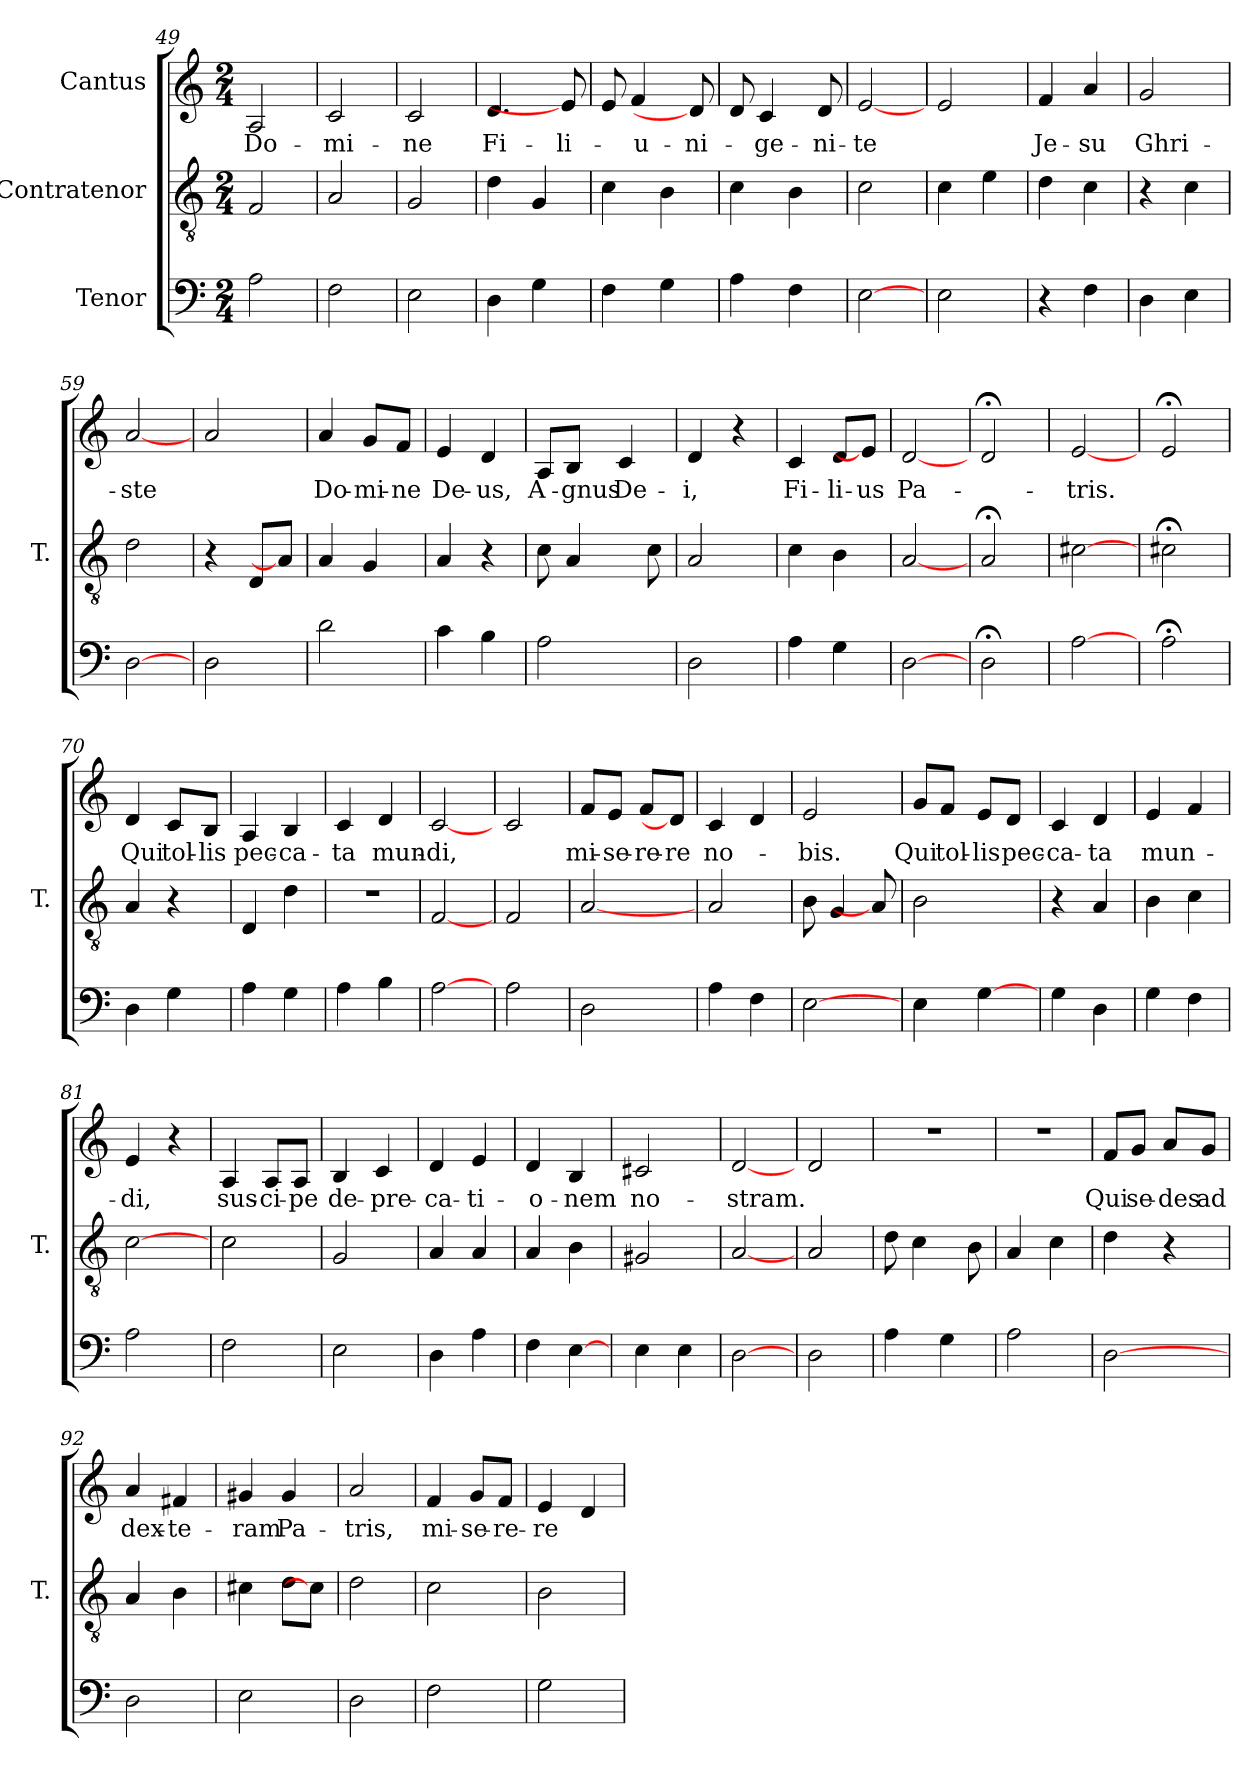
**kern	**kern	**kern	**text
*part3	*part2	*part1	*part1
*staff3	*staff2	*staff1	*staff1
*I"Tenor	*I"Contratenor	*I"Cantus	*
*	*I'T.	*	*
*clefF4	*clefGv2	*clefG2	*
*	*ITrd7c12	*	*
*k[]	*k[]	*k[]	*
*C:	*C:	*C:	*
*M2/4	*M2/4	*M2/4	*
=49	=49	=49	=49
!	!	!	!LO:LY:b:color=#000000
2Ai\	2FFi/	2Ai/	Do-
!!LO:LB:g=z
=50	=50	=50	=50
!	!	!	!LO:LY:b:color=#000000
2Fi\	2AAi/	2ci/	-mi-
=51	=51	=51	=51
!	!	!	!LO:LY:b:color=#000000
2Ei\	2GGi/	2ci/	-ne
=52	=52	=52	=52
!	!	!	!LO:LY:b:color=#000000
4Di\	4Di\	4.di/	Fi-
4Gi\	4GGi/	.	.
!	!	!	!LO:LY:b:color=#000000
.	.	8ei/L]	-li-
=53	=53	=53	=53
4Fi\	4Ci\	8ei/L	.
!	!	!	!LO:LY:b:color=#000000
.	.	4fi/	-u-
4Gi\	4BBi\	.	.
!	!	!	!LO:LY:b:color=#000000
.	.	8di/L]	-ni-
=54	=54	=54	=54
4Ai\	4Ci\	8di/L	.
!	!	!	!LO:LY:b:color=#000000
.	.	4ci/	-ge-
4Fi\	4BBi\	.	.
!	!	!	!LO:LY:b:color=#000000
.	.	8di/L	-ni-
=55	=55	=55	=55
!	!	!	!LO:LY:b:color=#000000
[2Ei\	2Ci\	[2ei/	-te
=56	=56	=56	=56
2Ei\	4Ci\	2ei/	.
.	4Ei\	.	.
=57	=57	=57	=57
!	!	!	!LO:LY:b:color=#000000
4r	4Di\	4fi/	Je-
!	!	!	!LO:LY:b:color=#000000
4Fi\	4Ci\	4ai/	-su
=58	=58	=58	=58
!	!	!	!LO:LY:b:color=#000000
4Di\	4r	2gi/	Ghri-
4Ei\	4Ci\	.	.
=59	=59	=59	=59
!	!	!	!LO:LY:b:color=#000000
[2Di\	2Di\	[2ai/	-ste
=60	=60	=60	=60
2Di\	4r	2ai/	.
.	8DDi/L	.	.
.	8AAi/J]	.	.
!!LO:PB:g=z
=61	=61	=61	=61
!	!	!	!LO:LY:b:color=#000000
2di\	4AAi/	4ai/	Do-
!	!	!	!LO:LY:b:color=#000000
.	4GGi/	8gi/L	-mi-
!	!	!	!LO:LY:b:color=#000000
.	.	8fi/J	-ne
=62	=62	=62	=62
!	!	!	!LO:LY:b:color=#000000
4ci\	4AAi/	4ei/	De-
!	!	!	!LO:LY:b:color=#000000
4Bi\	4r	4di/	-us,
=63	=63	=63	=63
!	!	!	!LO:LY:b:color=#000000
2Ai\	8Ci\L	8Ai/L	A-
!	!	!	!LO:LY:b:color=#000000
.	4AAi/	8Bi/J	-gnus
!	!	!	!LO:LY:b:color=#000000
.	.	4ci/	De-
.	8Ci\L	.	.
=64	=64	=64	=64
!	!	!	!LO:LY:b:color=#000000
2Di\	2AAi/	4di/	-i,
.	.	4r	.
=65	=65	=65	=65
!	!	!	!LO:LY:b:color=#000000
4Ai\	4Ci\	4ci/	Fi-
!	!	!	!LO:LY:b:color=#000000
4Gi\	4BBi\	8di/L	-li-
!	!	!	!LO:LY:b:color=#000000
.	.	8ei/J]	-us
=66	=66	=66	=66
!	!	!	!LO:LY:b:color=#000000
[2Di\	[2AAi/	[2di/	Pa-
=67	=67	=67	=67
2D;i\	2AA;i/	2d;i/	.
=68	=68	=68	=68
!	!	!	!LO:LY:b:color=#000000
[2Ai\	[2C#Xi\	[2ei/	-tris.
=69	=69	=69	=69
2A;i\	2C#;i\	2e;i/	.
=70	=70	=70	=70
!	!	!	!LO:LY:b:color=#000000
4Di\	4AAi/	4di/	Qui
!	!	!	!LO:LY:b:color=#000000
4Gi\	4r	8ci/L	tol-
!	!	!	!LO:LY:b:color=#000000
.	.	8Bi/J	-lis
=71	=71	=71	=71
!	!	!	!LO:LY:b:color=#000000
4Ai\	4DDi/	4Ai/	pec-
!	!	!	!LO:LY:b:color=#000000
4Gi\	4Di\	4Bi/	-ca-
!!LO:LB:g=z
=72	=72	=72	=72
!	!LO:N:vis=1	!	!LO:LY:b:color=#000000
4Ai\	2r	4ci/	-ta
!	!	!	!LO:LY:b:color=#000000
4Bi\	.	4di/	mun-
=73	=73	=73	=73
!	!	!	!LO:LY:b:color=#000000
[2Ai\	[2FFi/	[2ci/	-di,
=74	=74	=74	=74
2Ai\	2FFi/	2ci/	.
=75	=75	=75	=75
!	!	!	!LO:LY:b:color=#000000
2Di\	[2AAi/	8fi/L	mi-
!	!	!	!LO:LY:b:color=#000000
.	.	8ei/J	-se-
!	!	!	!LO:LY:b:color=#000000
.	.	8fi/L	-re-
!	!	!	!LO:LY:b:color=#000000
.	.	8di/J]	-re
=76	=76	=76	=76
!	!	!	!LO:LY:b:color=#000000
4Ai\	2AAi/	4ci/	no-
4Fi\	.	4di/	.
=77	=77	=77	=77
!	!	!	!LO:LY:b:color=#000000
[2Ei\	8BBi\L	2ei/	-bis.
.	4GGi/	.	.
.	8AAi/L]	.	.
=78	=78	=78	=78
!	!	!	!LO:LY:b:color=#000000
4Ei\	2BBi\	8gi/L	Qui
!	!	!	!LO:LY:b:color=#000000
.	.	8fi/J	tol-
!	!	!	!LO:LY:b:color=#000000
[4Gi\	.	8ei/L	-lis
!	!	!	!LO:LY:b:color=#000000
.	.	8di/J	pec-
=79	=79	=79	=79
!	!	!	!LO:LY:b:color=#000000
4Gi\	4r	4ci/	-ca-
!	!	!	!LO:LY:b:color=#000000
4Di\	4AAi/	4di/	-ta
=80	=80	=80	=80
!	!	!	!LO:LY:b:color=#000000
4Gi\	4BBi\	4ei/	mun-
4Fi\	4Ci\	4fi/	.
=81	=81	=81	=81
!	!	!	!LO:LY:b:color=#000000
2Ai\	[2Ci\	4ei/	-di,
.	.	4r	.
!!LO:LB:g=z
=82	=82	=82	=82
!	!	!	!LO:LY:b:color=#000000
2Fi\	2Ci\	4Ai/	sus-
!	!	!	!LO:LY:b:color=#000000
.	.	8Ai/L	-ci-
!	!	!	!LO:LY:b:color=#000000
.	.	8Ai/J	-pe
=83	=83	=83	=83
!	!	!	!LO:LY:b:color=#000000
2Ei\	2GGi/	4Bi/	de-
!	!	!	!LO:LY:b:color=#000000
.	.	4ci/	-pre-
=84	=84	=84	=84
!	!	!	!LO:LY:b:color=#000000
4Di\	4AAi/	4di/	-ca-
!	!	!	!LO:LY:b:color=#000000
4Ai\	4AAi/	4ei/	-ti-
=85	=85	=85	=85
!	!	!	!LO:LY:b:color=#000000
4Fi\	4AAi/	4di/	-o-
!	!	!	!LO:LY:b:color=#000000
[4Ei\	4BBi\	4Bi/	-nem
=86	=86	=86	=86
!	!	!	!LO:LY:b:color=#000000
4Ei\	2GG#Xi/	2c#Xi/	no-
4Ei\	.	.	.
=87	=87	=87	=87
!	!	!	!LO:LY:b:color=#000000
[2Di\	[2AAi/	[2di/	-stram.
=88	=88	=88	=88
2Di\	2AAi/	2di/	.
=89	=89	=89	=89
!	!	!LO:N:vis=1	!
4Ai\	8Di\L	2r	.
.	4Ci\	.	.
4Gi\	.	.	.
.	8BBi\L	.	.
=90	=90	=90	=90
!	!	!LO:N:vis=1	!
2Ai\	4AAi/	2r	.
.	4Ci\	.	.
=91	=91	=91	=91
!	!	!	!LO:LY:b:color=#000000
[2Di\	4Di\	8fi/L	Qui
!	!	!	!LO:LY:b:color=#000000
.	.	8gi/J	se-
!	!	!	!LO:LY:b:color=#000000
.	4r	8ai/L	-des
!	!	!	!LO:LY:b:color=#000000
.	.	8gi/J	ad
=92	=92	=92	=92
!	!	!	!LO:LY:b:color=#000000
2Di\	4AAi/	4ai/	dex-
!	!	!	!LO:LY:b:color=#000000
.	4BBi\	4f#Xi/	-te-
!!LO:PB:g=z
=93	=93	=93	=93
!	!	!	!LO:LY:b:color=#000000
2Ei\	4C#Xi\	4g#Xi/	-ram
!	!	!	!LO:LY:b:color=#000000
.	8Di\L	4g#i/	Pa-
.	8C#i\J]	.	.
=94	=94	=94	=94
!	!	!	!LO:LY:b:color=#000000
2Di\	2Di\	2ai/	-tris,
=95	=95	=95	=95
!	!	!	!LO:LY:b:color=#000000
2Fi\	2Ci\	4fi/	mi-
!	!	!	!LO:LY:b:color=#000000
.	.	8gi/L	-se-
!	!	!	!LO:LY:b:color=#000000
.	.	8fi/J	-re-
=96	=96	=96	=96
!	!	!	!LO:LY:b:color=#000000
2Gi\	2BBi\	4ei/	-re
.	.	4di/	.
=	=	=	=
*-	*-	*-	*-
